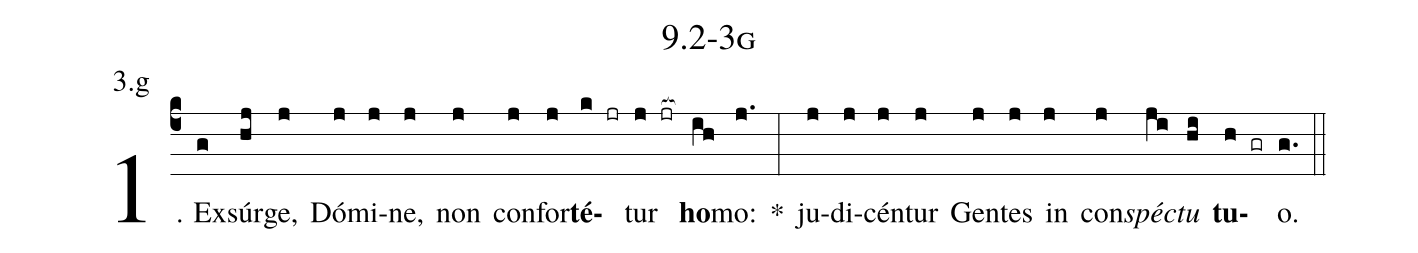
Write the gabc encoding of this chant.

name: 9.2-3g;
annotation: 3.g;
%%
(c4)1. Ex(g)súr(hj)ge,(j) Dó(j)mi(j)ne,(j) non(j) con(j)for(j)<b>té</b>(k jr)tur(j jr[ocb:1{]) <b>ho</b>(ih[ocb:0}])mo:(j.) *(:) ju(j)di(j)cén(j)tur(j) Gen(j)tes(j) in(j) con(j)<i>spéc</i>(ji)<i>tu</i>(hi) <b>tu</b>(h gr)o.(g.) (::)
